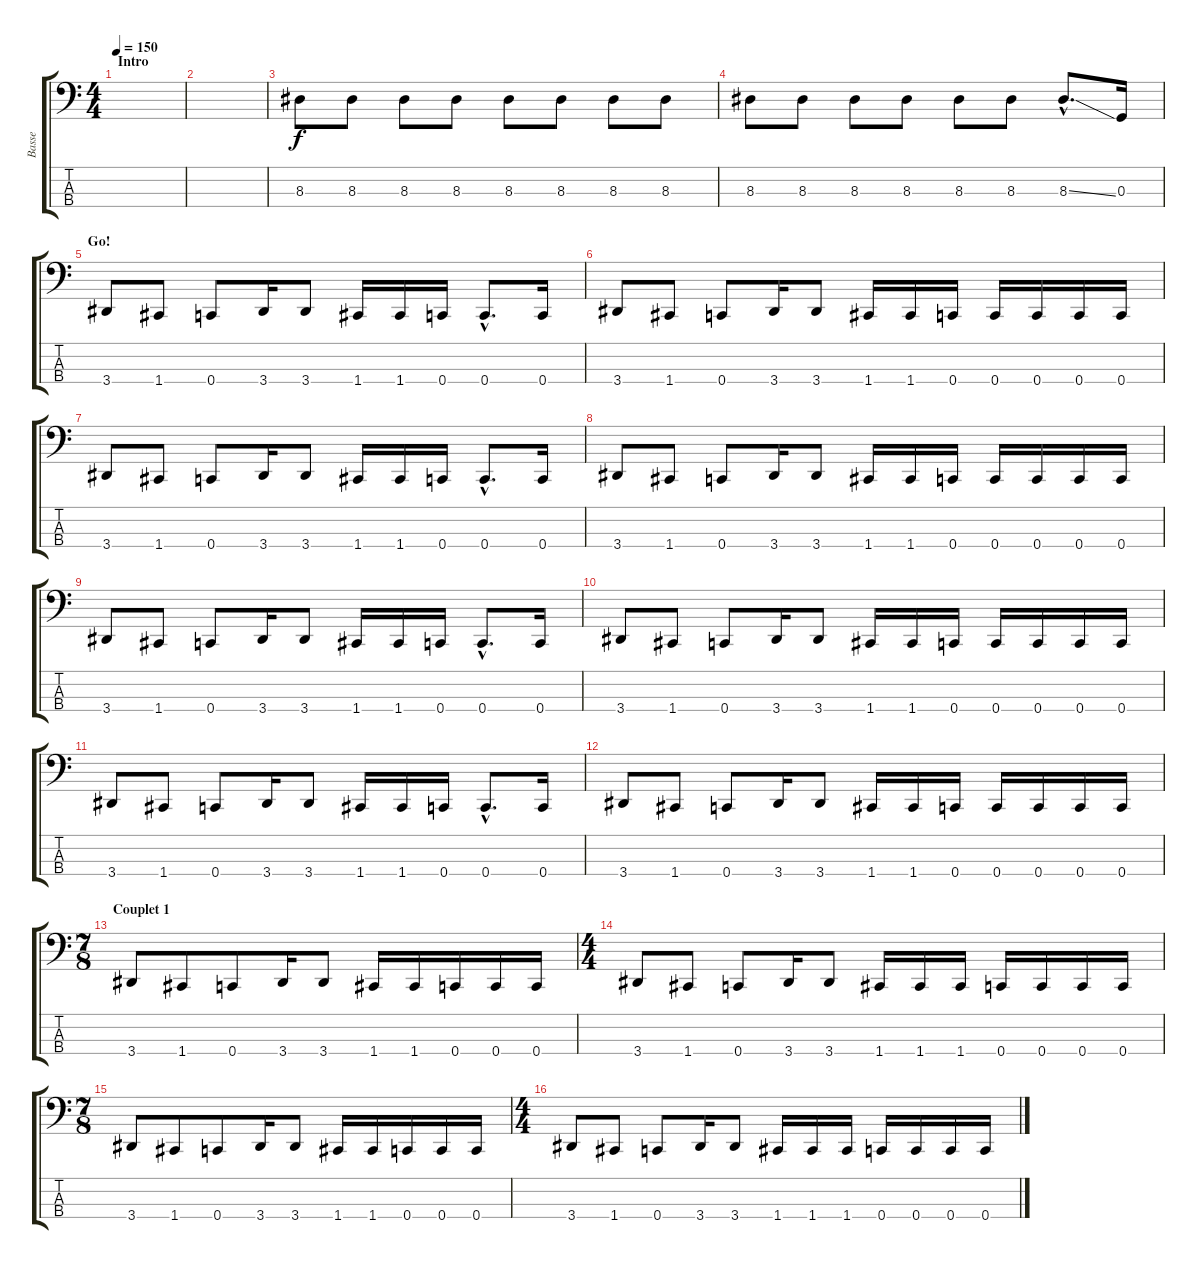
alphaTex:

\track ("Basse" "Basse") {instrument electricbasspick}
\staff {score tabs}
\tuning (F2 C2 G1 C1) {hide}
\ts (4 4)
\section ("" "Intro")
\tempo 150
\clef f4
\ks c
|
|
8.3.8 8.3.8 8.3.8 8.3.8 8.3.8 8.3.8 8.3.8 8.3.8 |
8.3.8 8.3.8 8.3.8 8.3.8 8.3.8 8.3.8 8.3{ss hac}.8{d} 0.3.16 |
\section ("" "Go!")
3.4.8 1.4.8 0.4.8 3.4.16 3.4.8 1.4.16 1.4.16 0.4.16 0.4{hac}.8{d} 0.4.16 |
3.4.8 1.4.8 0.4.8 3.4.16 3.4.8 1.4.16 1.4.16 0.4.16 0.4.16 0.4.16 0.4.16 0.4.16 |
3.4.8 1.4.8 0.4.8 3.4.16 3.4.8 1.4.16 1.4.16 0.4.16 0.4{hac}.8{d} 0.4.16 |
3.4.8 1.4.8 0.4.8 3.4.16 3.4.8 1.4.16 1.4.16 0.4.16 0.4.16 0.4.16 0.4.16 0.4.16 |
3.4.8 1.4.8 0.4.8 3.4.16 3.4.8 1.4.16 1.4.16 0.4.16 0.4{hac}.8{d} 0.4.16 |
3.4.8 1.4.8 0.4.8 3.4.16 3.4.8 1.4.16 1.4.16 0.4.16 0.4.16 0.4.16 0.4.16 0.4.16 |
3.4.8 1.4.8 0.4.8 3.4.16 3.4.8 1.4.16 1.4.16 0.4.16 0.4{hac}.8{d} 0.4.16 |
3.4.8 1.4.8 0.4.8 3.4.16 3.4.8 1.4.16 1.4.16 0.4.16 0.4.16 0.4.16 0.4.16 0.4.16 |
\ts (7 8)
\section ("" "Couplet 1")
3.4.8 1.4.8 0.4.8 3.4.16 3.4.8 1.4.16 1.4.16 0.4.16 0.4.16 0.4.16 |
\ts (4 4)
3.4.8 1.4.8 0.4.8 3.4.16 3.4.8 1.4.16 1.4.16 1.4.16 0.4.16 0.4.16 0.4.16 0.4.16 |
\ts (7 8)
3.4.8 1.4.8 0.4.8 3.4.16 3.4.8 1.4.16 1.4.16 0.4.16 0.4.16 0.4.16 |
\ts (4 4)
3.4.8 1.4.8 0.4.8 3.4.16 3.4.8 1.4.16 1.4.16 1.4.16 0.4.16 0.4.16 0.4.16 0.4.16
